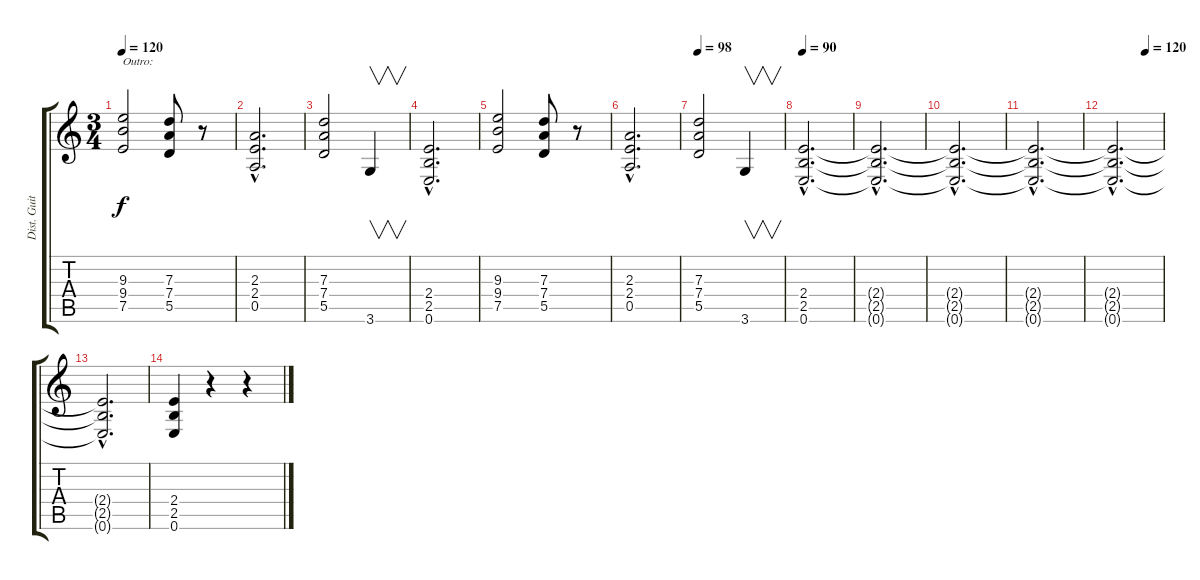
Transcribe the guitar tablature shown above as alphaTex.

\track ("Dist. Guitar 2" "Dist. Guit") {instrument distortionguitar}
\staff {score tabs}
\tuning (E4 B3 G3 D3 A2 E2) {hide}
\ts (3 4)
\tempo 120
\clef g2
\ks c
(9.3 9.4 7.5).2{txt "Outro:" dy f} (7.3 7.4 5.5).8 r.8 |
(2.3{hac} 2.4{hac} 0.5{hac}).2{d} |
(7.3 7.4 5.5).2 3.6.4{v} |
(2.4{hac} 2.5{hac} 0.6{hac}).2{d} |
(9.3 9.4 7.5).2 (7.3 7.4 5.5).8 r.8 |
(2.3{hac} 2.4{hac} 0.5{hac}).2{d} |
\tempo 98
(7.3 7.4 5.5).2 3.6.4{v} |
\tempo 90
(2.4{hac} 2.5{hac} 0.6{hac}).2{d} |
(2.4{hac t} 2.5{hac t} 0.6{hac t}).2{d} |
(2.4{hac t} 2.5{hac t} 0.6{hac t}).2{d} |
(2.4{hac t} 2.5{hac t} 0.6{hac t}).2{d} |
\tempo (120 0.6666666666666666)
(2.4{hac t} 2.5{hac t} 0.6{hac t}).2{d} |
(2.4{hac t} 2.5{hac t} 0.6{hac t}).2{d} |
(2.4 2.5 0.6).4 r.4 r.4
